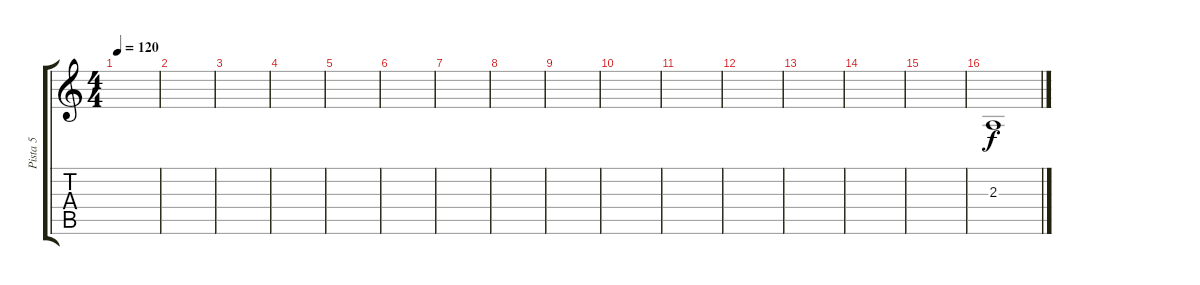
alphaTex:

\track ("Pista 5" "Pista 5") {instrument synthstrings2}
\staff {score tabs}
\tuning (E4 B3 G3 D3 A2 E2) {hide}
\ts (4 4)
\tempo 120
\clef g2
\ks c
|
|
|
|
|
|
|
|
|
|
|
|
|
|
|
2.3.1
